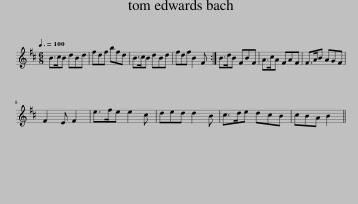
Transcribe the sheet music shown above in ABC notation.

X:1
L:1/8
Q:3/8=100
M:6/8
I:linebreak $
K:Bmin
V:1 treble
V:1
 B>cB dBd | fdf bfd | B>cB dBd | fdf B2 F :| B>dB FBF | %5
 A>cA FAF | F>AB AGF |$ F2 E F2 | e>fe e2 c | ded d2 B | %10
 c>de dcB | cBA B2 || %12
